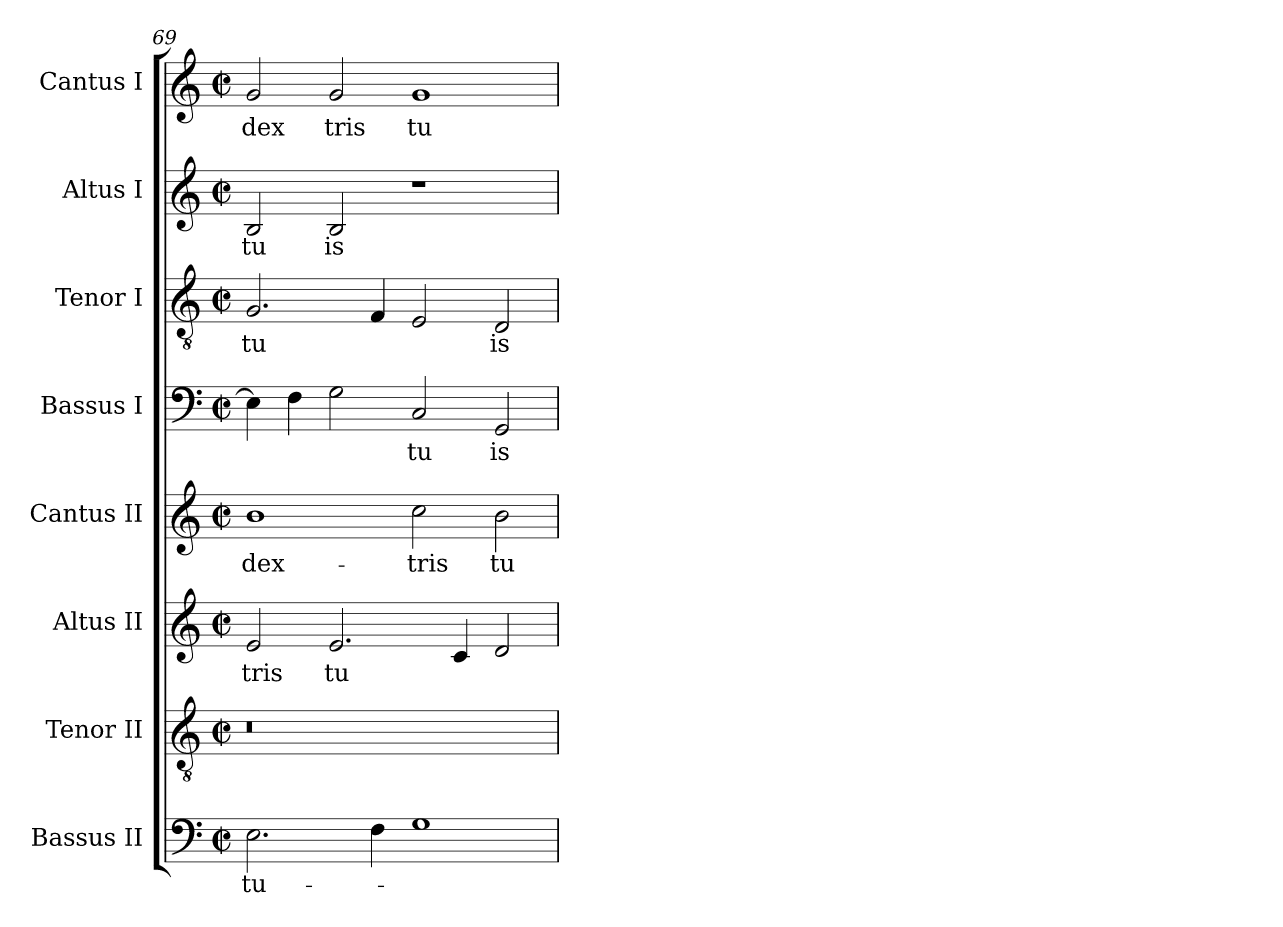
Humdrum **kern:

**kern	**text	**kern	**kern	**text	**kern	**text	**kern	**text	**kern	**text	**kern	**text	**kern	**text
*part8	*part8	*part7	*part6	*part6	*part5	*part5	*part4	*part4	*part3	*part3	*part2	*part2	*part1	*part1
*staff8	*staff8	*staff7	*staff6	*staff6	*staff5	*staff5	*staff4	*staff4	*staff3	*staff3	*staff2	*staff2	*staff1	*staff1
*I"Bassus II	*	*I"Tenor II	*I"Altus II	*	*I"Cantus II	*	*I"Bassus I	*	*I"Tenor I	*	*I"Altus I	*	*I"Cantus I	*
*clefF4	*	*clefGv2	*clefG2	*	*clefG2	*	*clefF4	*	*clefGv2	*	*clefG2	*	*clefG2	*
*M2/2	*	*M2/2	*M2/2	*	*M2/2	*	*M2/2	*	*M2/2	*	*M2/2	*	*M2/2	*
*met(c|)	*	*met(c|)	*met(c|)	*	*met(c|)	*	*met(c|)	*	*met(c|)	*	*met(c|)	*	*met(c|)	*
=69	=69	=69	=69	=69	=69	=69	=69	=69	=69	=69	=69	=69	=69	=69
!	!LO:LY:b:cj	!	!	!LO:LY:b:cj	!	!LO:LY:b:cj	!	!	!	!LO:LY:b:cj	!	!LO:LY:b:cj	!	!LO:LY:b:cj
2.E\	tu-	0r	2e/	tris	1b	dex-	4E\]	.	2.G/	tu	2B/	tu	2g/	dex
.	.	.	.	.	.	.	4F\	.	.	.	.	.	.	.
!	!	!	!	!LO:LY:b:cj	!	!	!	!	!	!	!	!LO:LY:b:cj	!	!LO:LY:b:cj
.	.	.	2.e/	tu	.	.	2G\	.	.	.	2B/	is	2g/	tris
4F\	.	.	.	.	.	.	.	.	4F/	.	.	.	.	.
!	!	!	!	!	!	!LO:LY:b:cj	!	!LO:LY:b:cj	!	!	!	!	!	!LO:LY:b:cj
1G	.	.	.	.	2cc\	-tris	2C/	tu	2E/	.	1r	.	1g	tu
.	.	.	4c/	.	.	.	.	.	.	.	.	.	.	.
!	!	!	!	!	!	!LO:LY:b:cj	!	!LO:LY:b:cj	!	!LO:LY:b:cj	!	!	!	!
.	.	.	2d/	.	2b\	tu-	2GG/	is	2D/	is	.	.	.	.
=	=	=	=	=	=	=	=	=	=	=	=	=	=	=
*-	*-	*-	*-	*-	*-	*-	*-	*-	*-	*-	*-	*-	*-	*-
